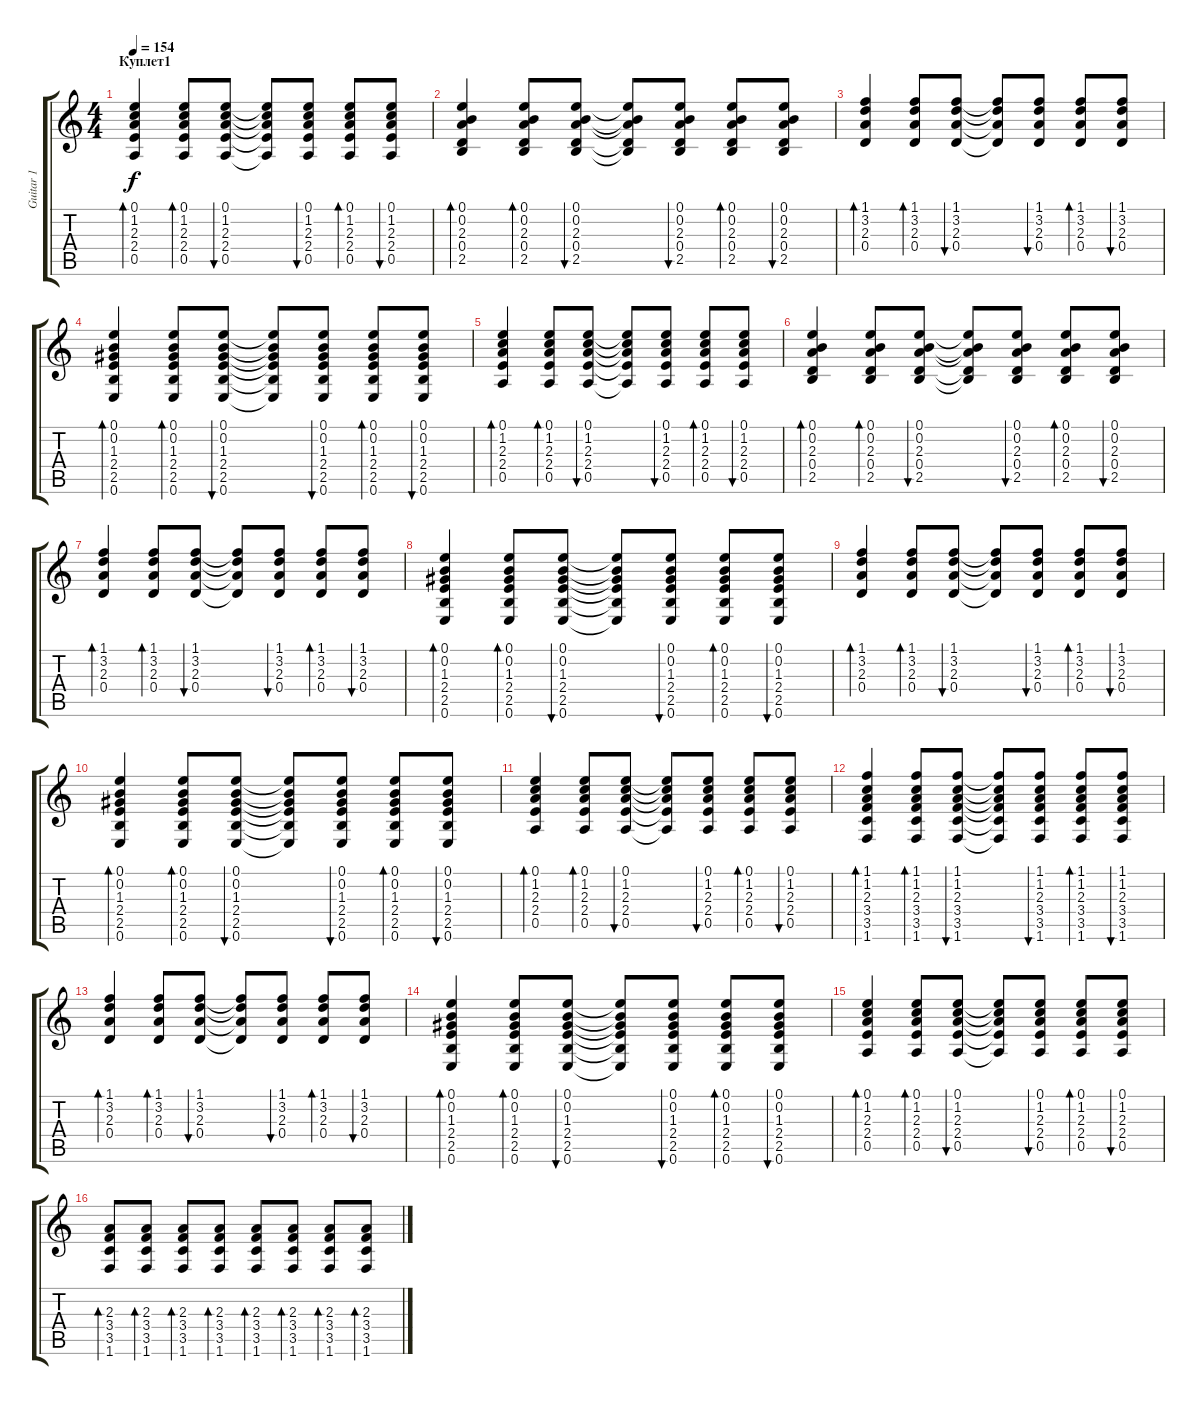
\track ("Guitar 1" "Guitar 1") {instrument acousticguitarsteel}
\staff {score tabs}
\tuning (E4 B3 G3 D3 A2 E2) {hide}
\ts (4 4)
\section ("" "Куплет1")
\tempo 154
\clef g2
\ks c
(0.1 1.2 2.3 2.4 0.5).4{bd 120 dy f volume 7} (0.1 1.2 2.3 2.4 0.5).8{bd 120} (0.1 1.2 2.3 2.4 0.5).8{bu 120} (0.1{t} 1.2{t} 2.3{t} 2.4{t} 0.5{t}).8 (0.1 1.2 2.3 2.4 0.5).8{bu 120} (0.1 1.2 2.3 2.4 0.5).8{bd 120} (0.1 1.2 2.3 2.4 0.5).8{bu 120} |
(0.1 0.2 2.3 0.4 2.5).4{bd 120} (0.1 0.2 2.3 0.4 2.5).8{bd 120} (0.1 0.2 2.3 0.4 2.5).8{bu 120} (0.1{t} 0.2{t} 2.3{t} 0.4{t} 2.5{t}).8 (0.1 0.2 2.3 0.4 2.5).8{bu 120} (0.1 0.2 2.3 0.4 2.5).8{bd 120} (0.1 0.2 2.3 0.4 2.5).8{bu 120} |
(1.1 3.2 2.3 0.4).4{bd 120} (1.1 3.2 2.3 0.4).8{bd 120} (1.1 3.2 2.3 0.4).8{bu 120} (1.1{t} 3.2{t} 2.3{t} 0.4{t}).8 (1.1 3.2 2.3 0.4).8{bu 120} (1.1 3.2 2.3 0.4).8{bd 120} (1.1 3.2 2.3 0.4).8{bu 120} |
(0.1 0.2 1.3 2.4 2.5 0.6).4{bd 120} (0.1 0.2 1.3 2.4 2.5 0.6).8{bd 120} (0.1 0.2 1.3 2.4 2.5 0.6).8{bu 120} (0.1{t} 0.2{t} 1.3{t} 2.4{t} 2.5{t} 0.6{t}).8 (0.1 0.2 1.3 2.4 2.5 0.6).8{bu 120} (0.1 0.2 1.3 2.4 2.5 0.6).8{bd 120} (0.1 0.2 1.3 2.4 2.5 0.6).8{bu 120} |
(0.1 1.2 2.3 2.4 0.5).4{bd 120} (0.1 1.2 2.3 2.4 0.5).8{bd 120} (0.1 1.2 2.3 2.4 0.5).8{bu 120} (0.1{t} 1.2{t} 2.3{t} 2.4{t} 0.5{t}).8 (0.1 1.2 2.3 2.4 0.5).8{bu 120} (0.1 1.2 2.3 2.4 0.5).8{bd 120} (0.1 1.2 2.3 2.4 0.5).8{bu 120} |
(0.1 0.2 2.3 0.4 2.5).4{bd 120} (0.1 0.2 2.3 0.4 2.5).8{bd 120} (0.1 0.2 2.3 0.4 2.5).8{bu 120} (0.1{t} 0.2{t} 2.3{t} 0.4{t} 2.5{t}).8 (0.1 0.2 2.3 0.4 2.5).8{bu 120} (0.1 0.2 2.3 0.4 2.5).8{bd 120} (0.1 0.2 2.3 0.4 2.5).8{bu 120} |
(1.1 3.2 2.3 0.4).4{bd 120} (1.1 3.2 2.3 0.4).8{bd 120} (1.1 3.2 2.3 0.4).8{bu 120} (1.1{t} 3.2{t} 2.3{t} 0.4{t}).8 (1.1 3.2 2.3 0.4).8{bu 120} (1.1 3.2 2.3 0.4).8{bd 120} (1.1 3.2 2.3 0.4).8{bu 120} |
(0.1 0.2 1.3 2.4 2.5 0.6).4{bd 120} (0.1 0.2 1.3 2.4 2.5 0.6).8{bd 120} (0.1 0.2 1.3 2.4 2.5 0.6).8{bu 120} (0.1{t} 0.2{t} 1.3{t} 2.4{t} 2.5{t} 0.6{t}).8 (0.1 0.2 1.3 2.4 2.5 0.6).8{bu 120} (0.1 0.2 1.3 2.4 2.5 0.6).8{bd 120} (0.1 0.2 1.3 2.4 2.5 0.6).8{bu 120} |
(1.1 3.2 2.3 0.4).4{bd 120} (1.1 3.2 2.3 0.4).8{bd 120} (1.1 3.2 2.3 0.4).8{bu 120} (1.1{t} 3.2{t} 2.3{t} 0.4{t}).8 (1.1 3.2 2.3 0.4).8{bu 120} (1.1 3.2 2.3 0.4).8{bd 120} (1.1 3.2 2.3 0.4).8{bu 120} |
(0.1 0.2 1.3 2.4 2.5 0.6).4{bd 120} (0.1 0.2 1.3 2.4 2.5 0.6).8{bd 120} (0.1 0.2 1.3 2.4 2.5 0.6).8{bu 120} (0.1{t} 0.2{t} 1.3{t} 2.4{t} 2.5{t} 0.6{t}).8 (0.1 0.2 1.3 2.4 2.5 0.6).8{bu 120} (0.1 0.2 1.3 2.4 2.5 0.6).8{bd 120} (0.1 0.2 1.3 2.4 2.5 0.6).8{bu 120} |
(0.1 1.2 2.3 2.4 0.5).4{bd 120} (0.1 1.2 2.3 2.4 0.5).8{bd 120} (0.1 1.2 2.3 2.4 0.5).8{bu 120} (0.1{t} 1.2{t} 2.3{t} 2.4{t} 0.5{t}).8 (0.1 1.2 2.3 2.4 0.5).8{bu 120} (0.1 1.2 2.3 2.4 0.5).8{bd 120} (0.1 1.2 2.3 2.4 0.5).8{bu 120} |
(1.1 1.2 2.3 3.4 3.5 1.6).4{bd 120} (1.1 1.2 2.3 3.4 3.5 1.6).8{bd 120} (1.1 1.2 2.3 3.4 3.5 1.6).8{bu 120} (1.1{t} 1.2{t} 2.3{t} 3.4{t} 3.5{t} 1.6{t}).8 (1.1 1.2 2.3 3.4 3.5 1.6).8{bu 120} (1.1 1.2 2.3 3.4 3.5 1.6).8{bd 120} (1.1 1.2 2.3 3.4 3.5 1.6).8{bu 120} |
(1.1 3.2 2.3 0.4).4{bd 120} (1.1 3.2 2.3 0.4).8{bd 120} (1.1 3.2 2.3 0.4).8{bu 120} (1.1{t} 3.2{t} 2.3{t} 0.4{t}).8 (1.1 3.2 2.3 0.4).8{bu 120} (1.1 3.2 2.3 0.4).8{bd 120} (1.1 3.2 2.3 0.4).8{bu 120} |
(0.1 0.2 1.3 2.4 2.5 0.6).4{bd 120} (0.1 0.2 1.3 2.4 2.5 0.6).8{bd 120} (0.1 0.2 1.3 2.4 2.5 0.6).8{bu 120} (0.1{t} 0.2{t} 1.3{t} 2.4{t} 2.5{t} 0.6{t}).8 (0.1 0.2 1.3 2.4 2.5 0.6).8{bu 120} (0.1 0.2 1.3 2.4 2.5 0.6).8{bd 120} (0.1 0.2 1.3 2.4 2.5 0.6).8{bu 120} |
(0.1 1.2 2.3 2.4 0.5).4{bd 120} (0.1 1.2 2.3 2.4 0.5).8{bd 120} (0.1 1.2 2.3 2.4 0.5).8{bu 120} (0.1{t} 1.2{t} 2.3{t} 2.4{t} 0.5{t}).8 (0.1 1.2 2.3 2.4 0.5).8{bu 120} (0.1 1.2 2.3 2.4 0.5).8{bd 120} (0.1 1.2 2.3 2.4 0.5).8{bu 120} |
(2.3 3.4 3.5 1.6).8{bd 120} (2.3 3.4 3.5 1.6).8{bd 120} (2.3 3.4 3.5 1.6).8{bd 120} (2.3 3.4 3.5 1.6).8{bd 120} (2.3 3.4 3.5 1.6).8{bd 120} (2.3 3.4 3.5 1.6).8{bd 120} (2.3 3.4 3.5 1.6).8{bd 120} (2.3 3.4 3.5 1.6).8{bd 120}
